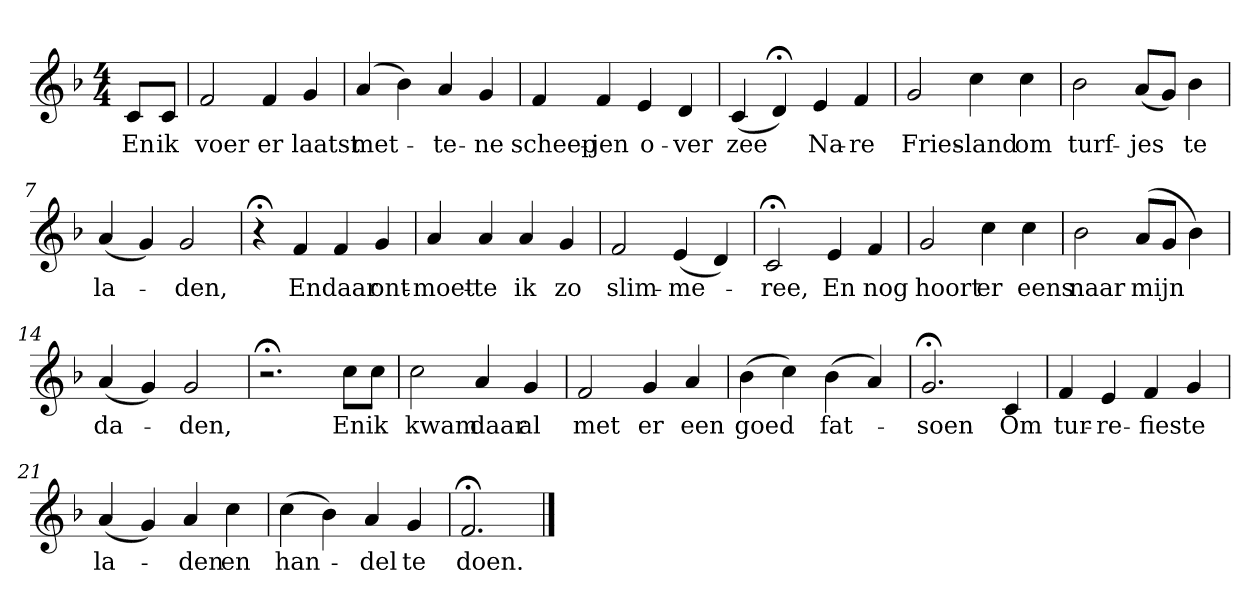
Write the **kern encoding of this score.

**kern	**text
*part1	*part1
*staff1	*staff1
*k[b-]	*
*F:	*
*M4/4	*
*MM120	*
=	=
8cL	En
8cJ	ik
=1	=1
2f	voer
4f	er
4g	laatst
=2	=2
(4a	met-
4b-)	.
4a	-te-
4g	-ne
=3	=3
4f	scheep-
4f	-jen
4e	o-
4d	-ver
=4	=4
(4c	zee
4d;<)	.
4e	Na-
4f	-re
=5	=5
2g	Fries-
4cc	-land
4cc	om
=6	=6
2b-	turf-
(8aL	-jes
8gJ)	.
4b-	te
=7	=7
(4a	la-
4g)	.
2g	-den,
=8	=8
4r;<	.
4f	En
4f	daar
4g	ont-
=9	=9
4a	-moet-
4a	-te
4a	ik
4g	zo
=10	=10
2f	slim-
(4e	-me-
4d)	.
=11	=11
2c;<	-ree,
4e	En
4f	nog
=12	=12
2g	hoort
4cc	er
4cc	eens
=13	=13
2b-	naar
(8aL	mijn
8gJ	.
4b-)	.
=14	=14
(4a	da-
4g)	.
2g	-den,
=15	=15
2.r;<	.
8ccL	En
8ccJ	ik
=16	=16
2cc	kwam
4a	daar
4g	al
=17	=17
2f	met
4g	er
4a	een
=18	=18
(4b-	goed
4cc)	.
(4b-	fat-
4a)	.
=19	=19
2.g;<	-soen
4c	Om
=20	=20
4f	tur-
4e	-re-
4f	-fies
4g	te
=21	=21
(4a	la-
4g)	.
4a	-den
4cc	en
=22	=22
(4cc	han-
4b-)	.
4a	-del
4g	te
=23	=23
2.f;<	doen.
==	==
*-	*-
